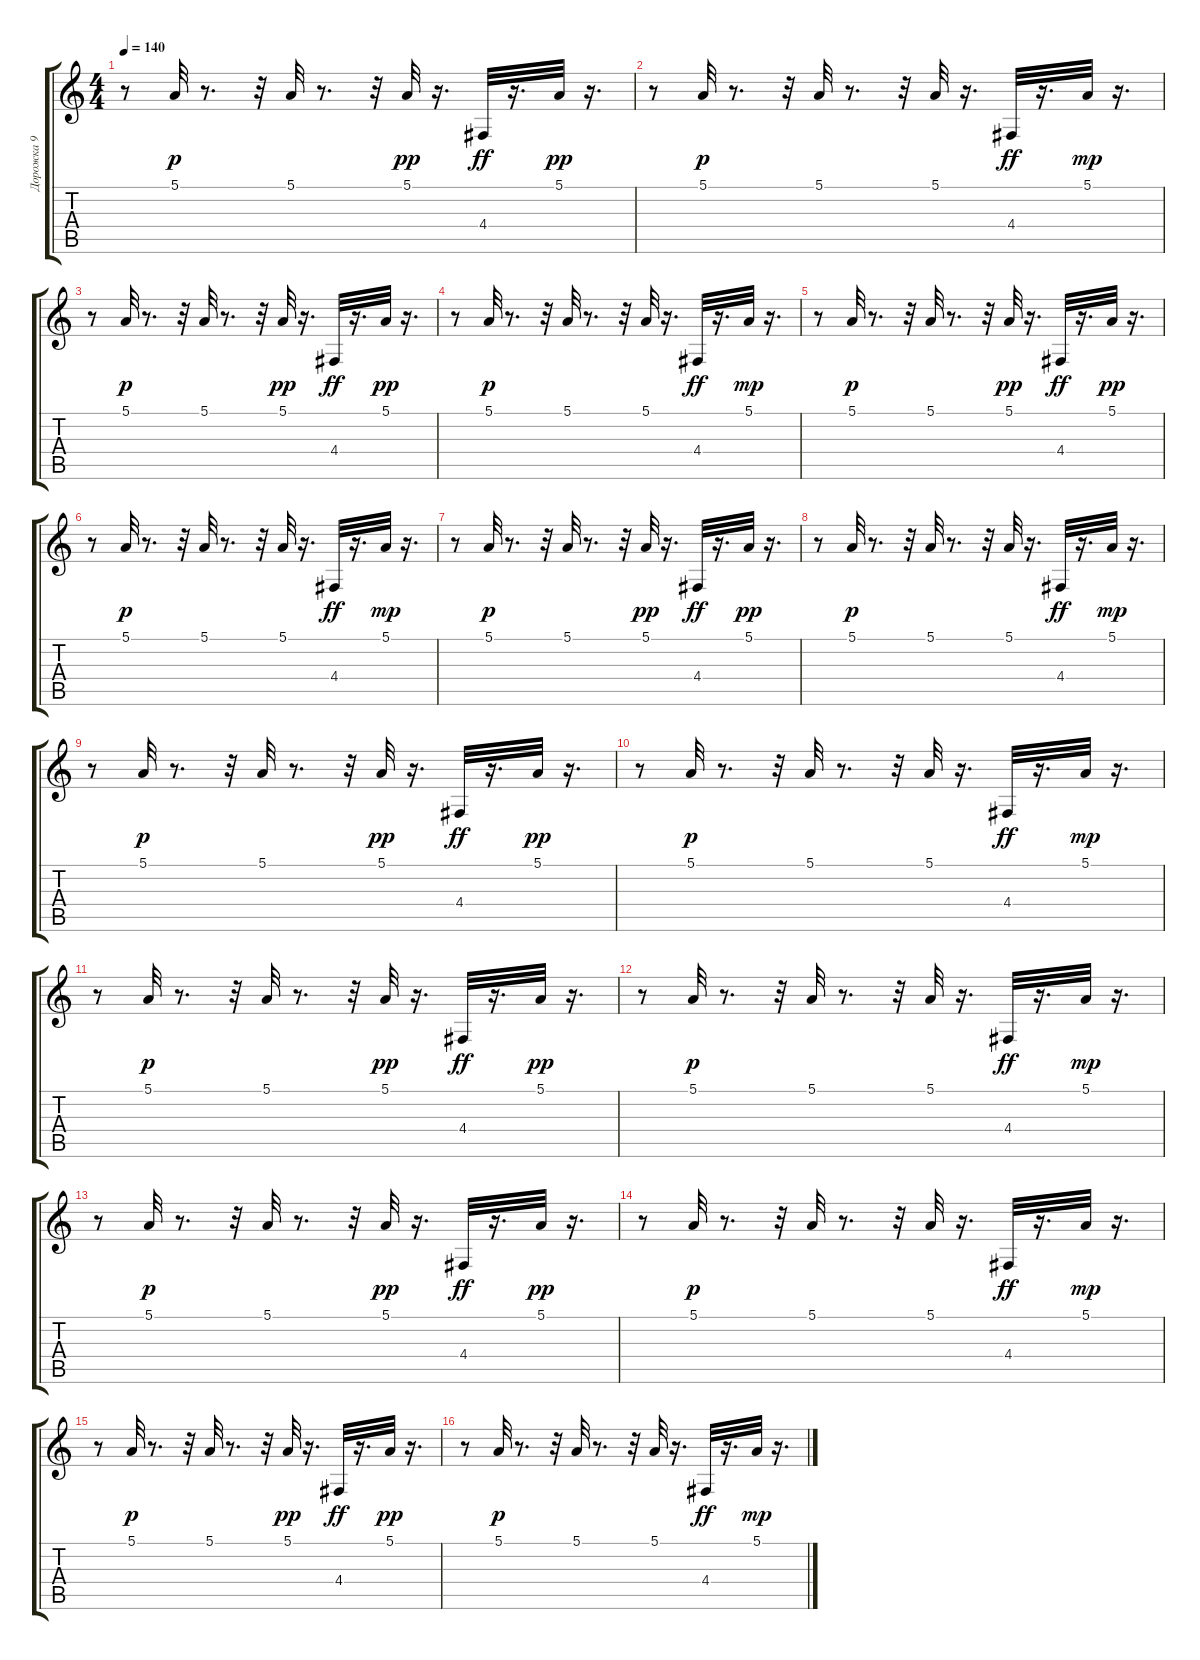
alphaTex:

\track ("Дорожка 9" "Дорожка 9") {instrument lead1square}
\staff {score tabs}
\tuning (E4 B3 G3 D3 A2 E2) {hide}
\ts (4 4)
\tempo 140
\clef g2
\ks c
r.8{dy mp} 5.1.32{dy p} r.8{d} r.32 5.1.32 r.8{d} r.32 5.1.32{dy pp} r.16{d} 4.4.32{dy ff} r.16{d} 5.1.32{dy pp} r.16{d} |
r.8 5.1.32{dy p} r.8{d} r.32 5.1.32 r.8{d} r.32 5.1.32 r.16{d} 4.4.32{dy ff} r.16{d} 5.1.32{dy mp} r.16{d} |
r.8 5.1.32{dy p} r.8{d} r.32 5.1.32 r.8{d} r.32 5.1.32{dy pp} r.16{d} 4.4.32{dy ff} r.16{d} 5.1.32{dy pp} r.16{d} |
r.8 5.1.32{dy p} r.8{d} r.32 5.1.32 r.8{d} r.32 5.1.32 r.16{d} 4.4.32{dy ff} r.16{d} 5.1.32{dy mp} r.16{d} |
r.8 5.1.32{dy p} r.8{d} r.32 5.1.32 r.8{d} r.32 5.1.32{dy pp} r.16{d} 4.4.32{dy ff} r.16{d} 5.1.32{dy pp} r.16{d} |
r.8 5.1.32{dy p} r.8{d} r.32 5.1.32 r.8{d} r.32 5.1.32 r.16{d} 4.4.32{dy ff} r.16{d} 5.1.32{dy mp} r.16{d} |
r.8 5.1.32{dy p} r.8{d} r.32 5.1.32 r.8{d} r.32 5.1.32{dy pp} r.16{d} 4.4.32{dy ff} r.16{d} 5.1.32{dy pp} r.16{d} |
r.8 5.1.32{dy p} r.8{d} r.32 5.1.32 r.8{d} r.32 5.1.32 r.16{d} 4.4.32{dy ff} r.16{d} 5.1.32{dy mp} r.16{d} |
r.8 5.1.32{dy p} r.8{d} r.32 5.1.32 r.8{d} r.32 5.1.32{dy pp} r.16{d} 4.4.32{dy ff} r.16{d} 5.1.32{dy pp} r.16{d} |
r.8 5.1.32{dy p} r.8{d} r.32 5.1.32 r.8{d} r.32 5.1.32 r.16{d} 4.4.32{dy ff} r.16{d} 5.1.32{dy mp} r.16{d} |
r.8 5.1.32{dy p} r.8{d} r.32 5.1.32 r.8{d} r.32 5.1.32{dy pp} r.16{d} 4.4.32{dy ff} r.16{d} 5.1.32{dy pp} r.16{d} |
r.8 5.1.32{dy p} r.8{d} r.32 5.1.32 r.8{d} r.32 5.1.32 r.16{d} 4.4.32{dy ff} r.16{d} 5.1.32{dy mp} r.16{d} |
r.8 5.1.32{dy p} r.8{d} r.32 5.1.32 r.8{d} r.32 5.1.32{dy pp} r.16{d} 4.4.32{dy ff} r.16{d} 5.1.32{dy pp} r.16{d} |
r.8 5.1.32{dy p} r.8{d} r.32 5.1.32 r.8{d} r.32 5.1.32 r.16{d} 4.4.32{dy ff} r.16{d} 5.1.32{dy mp} r.16{d} |
r.8 5.1.32{dy p} r.8{d} r.32 5.1.32 r.8{d} r.32 5.1.32{dy pp} r.16{d} 4.4.32{dy ff} r.16{d} 5.1.32{dy pp} r.16{d} |
r.8 5.1.32{dy p} r.8{d} r.32 5.1.32 r.8{d} r.32 5.1.32 r.16{d} 4.4.32{dy ff} r.16{d} 5.1.32{dy mp} r.16{d}
